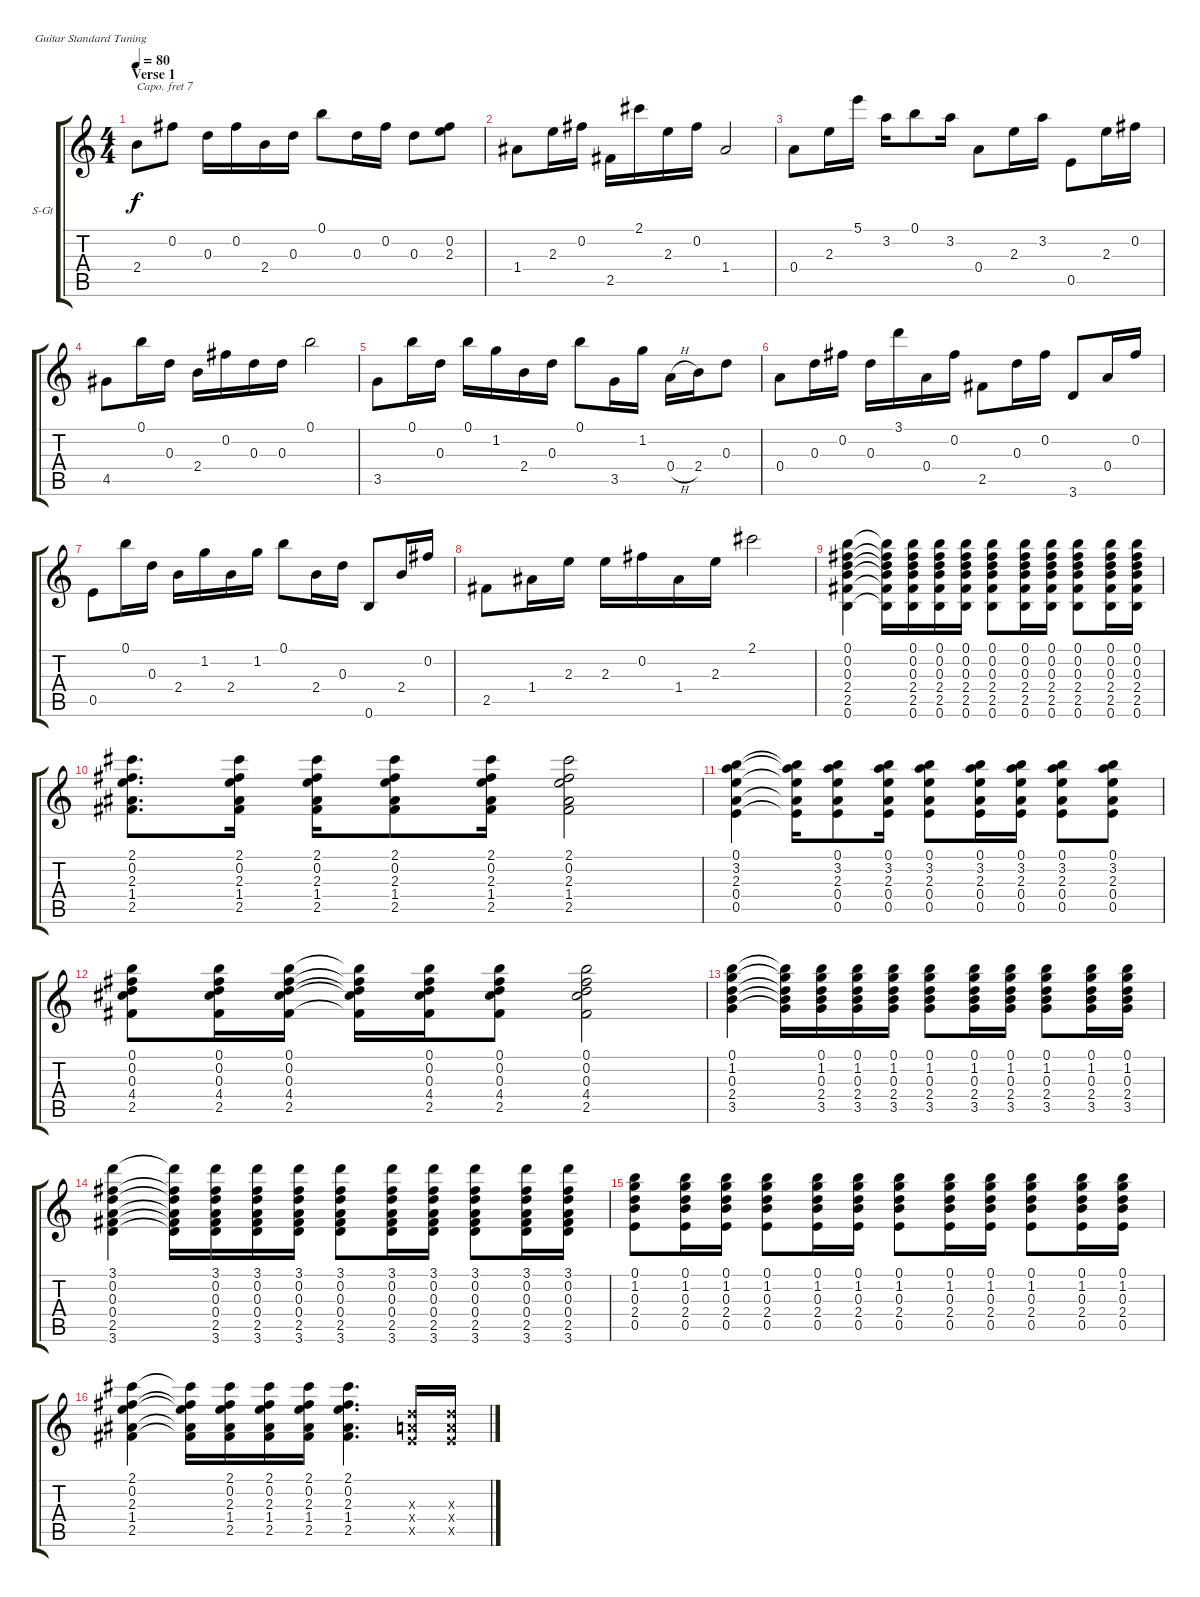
\bracketExtendMode groupsimilarinstruments
\firstSystemTrackNameOrientation horizontal
\otherSystemsTrackNameOrientation horizontal
\track ("12-string guitar (1)" "S-Gt") {instrument acousticguitarsteel}
\staff {score tabs}
\capo 7
\tuning (E4 B3 G3 D3 A2 E2)
\ts (4 4)
\section ("" "Verse 1")
\tempo 80
\clef g2
\ks c
2.4.8{dy f} 0.2.8 0.3.16 0.2.16 2.4.16 0.3.16 0.1.8 0.3.16 0.2.16 0.3.8 (0.2 2.3).8 |
1.4.8 2.3.16 0.2.16 2.5.16 2.1.16 2.3.16 0.2.16 1.4.2 |
0.4.8 2.3.16 5.1.16 3.2.16 0.1.8 3.2.16 0.4.8 2.3.16 3.2.16 0.5.8 2.3.16 0.2.16 |
4.5.8 0.1.16 0.3.16 2.4.16 0.2.16 0.3.16 0.3.16 0.1.2 |
3.5.8 0.1.16 0.3.16 0.1.16 1.2.16 2.4.16 0.3.16 0.1.8 3.5.16 1.2.16 0.4{h}.16 2.4.16 0.3.8 |
0.4.8 0.3.16 0.2.16 0.3.16 3.1.16 0.4.16 0.2.16 2.5.8 0.3.16 0.2.16 3.6.8 0.4.16 0.2.16 |
0.5.8 0.1.16 0.3.16 2.4.16 1.2.16 2.4.16 1.2.16 0.1.8 2.4.16 0.3.16 0.6.8 2.4.16 0.2.16 |
2.5.8 1.4.16 2.3.16 2.3.16 0.2.16 1.4.16 2.3.16 2.1.2 |
(0.1 0.2 0.3 2.4 2.5 0.6).4 (0.1{t} 0.2{t} 0.3{t} 2.4{t} 2.5{t} 0.6{t}).16 (0.1 0.2 0.3 2.4 2.5 0.6).16 (0.1 0.2 0.3 2.4 2.5 0.6).16 (0.1 0.2 0.3 2.4 2.5 0.6).16 (0.1 0.2 0.3 2.4 2.5 0.6).8 (0.1 0.2 0.3 2.4 2.5 0.6).16 (0.1 0.2 0.3 2.4 2.5 0.6).16 (0.1 0.2 0.3 2.4 2.5 0.6).8 (0.1 0.2 0.3 2.4 2.5 0.6).16 (0.1 0.2 0.3 2.4 2.5 0.6).16 |
(2.1 0.2 2.3 1.4 2.5).8{d} (2.1 0.2 2.3 1.4 2.5).16 (2.1 0.2 2.3 1.4 2.5).16 (2.1 0.2 2.3 1.4 2.5).8 (2.1 0.2 2.3 1.4 2.5).16 (2.1 0.2 2.3 1.4 2.5).2 |
(0.1 3.2 2.3 0.4 0.5).4 (0.1{t} 3.2{t} 2.3{t} 0.4{t} 0.5{t}).16 (0.1 3.2 2.3 0.4 0.5).8 (0.1 3.2 2.3 0.4 0.5).16 (0.1 3.2 2.3 0.4 0.5).8 (0.1 3.2 2.3 0.4 0.5).16 (0.1 3.2 2.3 0.4 0.5).16 (0.1 3.2 2.3 0.4 0.5).8 (0.1 3.2 2.3 0.4 0.5).8 |
(0.1 0.2 0.3 4.4 2.5).8 (0.1 0.2 0.3 4.4 2.5).16 (0.1 0.2 0.3 4.4 2.5).16 (0.1{t} 0.2{t} 0.3{t} 4.4{t} 2.5{t}).16 (0.1 0.2 0.3 4.4 2.5).16 (0.1 0.2 0.3 4.4 2.5).8 (0.1 0.2 0.3 4.4 2.5).2 |
(0.1 1.2 0.3 2.4 3.5).4 (0.1{t} 1.2{t} 0.3{t} 2.4{t} 3.5{t}).16 (0.1 1.2 0.3 2.4 3.5).16 (0.1 1.2 0.3 2.4 3.5).16 (0.1 1.2 0.3 2.4 3.5).16 (0.1 1.2 0.3 2.4 3.5).8 (0.1 1.2 0.3 2.4 3.5).16 (0.1 1.2 0.3 2.4 3.5).16 (0.1 1.2 0.3 2.4 3.5).8 (0.1 1.2 0.3 2.4 3.5).16 (0.1 1.2 0.3 2.4 3.5).16 |
(3.1 0.2 0.3 0.4 2.5 3.6).4 (3.1{t} 0.2{t} 0.3{t} 0.4{t} 2.5{t} 3.6{t}).16 (3.1 0.2 0.3 0.4 2.5 3.6).16 (3.1 0.2 0.3 0.4 2.5 3.6).16 (3.1 0.2 0.3 0.4 2.5 3.6).16 (3.1 0.2 0.3 0.4 2.5 3.6).8 (3.1 0.2 0.3 0.4 2.5 3.6).16 (3.1 0.2 0.3 0.4 2.5 3.6).16 (3.1 0.2 0.3 0.4 2.5 3.6).8 (3.1 0.2 0.3 0.4 2.5 3.6).16 (3.1 0.2 0.3 0.4 2.5 3.6).16 |
(0.1 1.2 0.3 2.4 0.5).8 (0.1 1.2 0.3 2.4 0.5).16 (0.1 1.2 0.3 2.4 0.5).16 (0.1 1.2 0.3 2.4 0.5).8 (0.1 1.2 0.3 2.4 0.5).16 (0.1 1.2 0.3 2.4 0.5).16 (0.1 1.2 0.3 2.4 0.5).8 (0.1 1.2 0.3 2.4 0.5).16 (0.1 1.2 0.3 2.4 0.5).16 (0.1 1.2 0.3 2.4 0.5).8 (0.1 1.2 0.3 2.4 0.5).16 (0.1 1.2 0.3 2.4 0.5).16 |
(2.1 0.2 2.3 1.4 2.5).4 (2.1{t} 0.2{t} 2.3{t} 1.4{t} 2.5{t}).16 (2.1 0.2 2.3 1.4 2.5).16 (2.1 0.2 2.3 1.4 2.5).16 (2.1 0.2 2.3 1.4 2.5).16 (2.1 0.2 2.3 1.4 2.5).4{d} (0.3{x} 0.4{x} 0.5{x}).16 (0.3{x} 0.4{x} 0.5{x}).16
